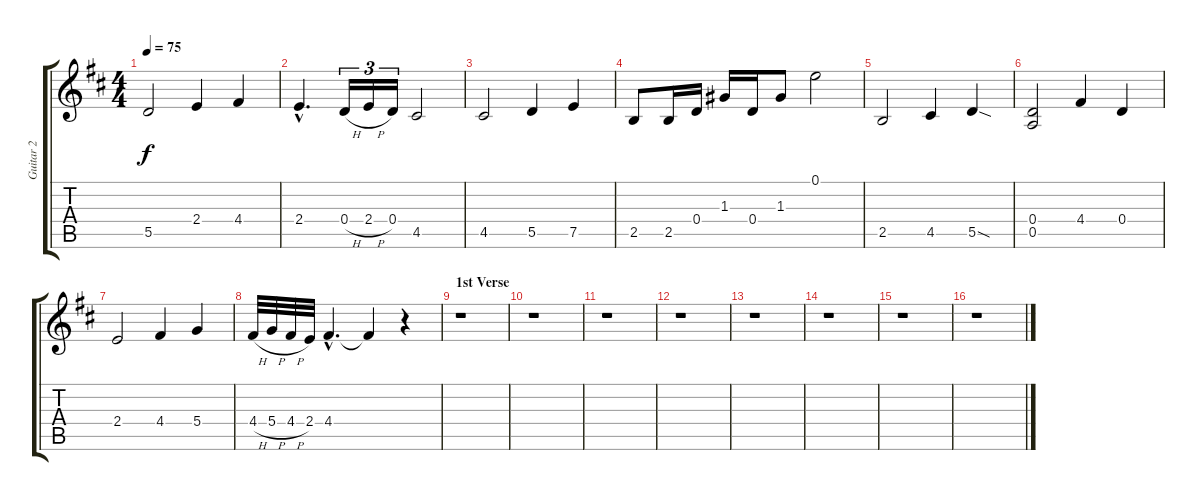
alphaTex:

\track ("Guitar 2" "Guitar 2") {instrument acousticguitarnylon}
\staff {score tabs}
\tuning (E4 B3 G3 D3 A2 E2) {hide}
\ts (4 4)
\tempo 75
\clef g2
\ks bminor
5.5.2{dy f} 2.4.4 4.4.4 |
2.4{hac}.4{d} 0.4{h}.16{tu (3 2)} 2.4{h}.16{tu (3 2)} 0.4.16{tu (3 2)} 4.5.2 |
4.5.2 5.5.4 7.5.4 |
2.5.8 2.5.16 0.4.16 1.3.16 0.4.16 1.3.8 0.1.2 |
2.5.2 4.5.4 5.5{sod}.4 |
(0.4 0.5).2 4.4.4 0.4.4 |
2.4.2 4.4.4 5.4.4 |
4.4{h}.32 5.4{h}.32 4.4{h}.32 2.4.32 4.4{hac}.4{d} 4.4{t}.4 r.4 |
\section ("" "1st Verse")
r.1 |
r.1 |
r.1 |
r.1 |
r.1 |
r.1 |
r.1 |
r.1
